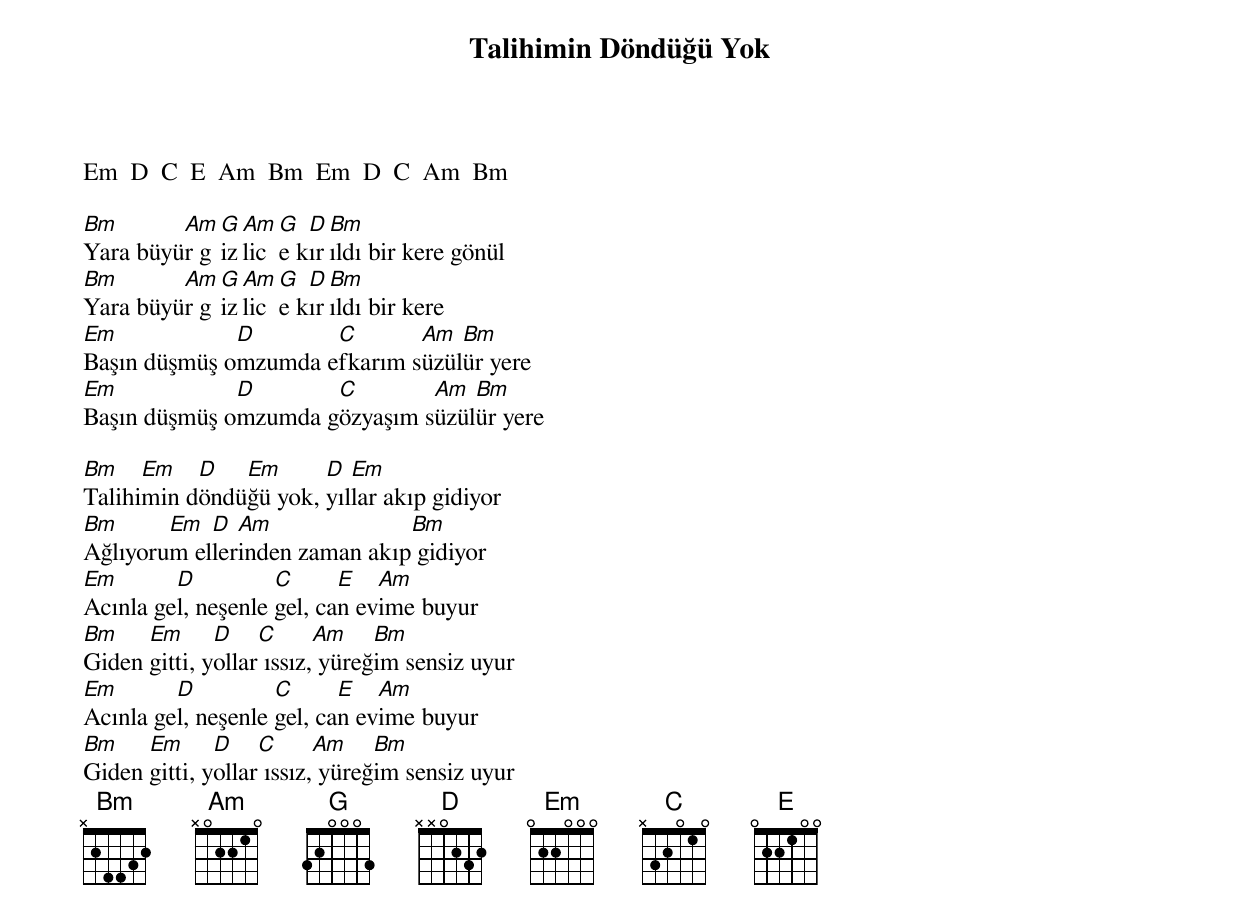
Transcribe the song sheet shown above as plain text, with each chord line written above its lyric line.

{title: Talihimin Döndüğü Yok}
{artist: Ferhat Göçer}

Em  D  C  E  Am  Bm  Em  D  C  Am  Bm

Bm       Am G Am G  D Bm
Yara büyür gizlice kırıldı bir kere gönül
Bm       Am G Am G  D Bm
Yara büyür gizlice kırıldı bir kere
Em            D       C       Am  Bm
Başın düşmüş omzumda efkarım süzülür yere
Em            D       C        Am  Bm
Başın düşmüş omzumda gözyaşım süzülür yere

Bm    Em   D   Em      D  Em
Talihimin döndüğü yok, yıllar akıp gidiyor
Bm      Em  D  Am              Bm
Ağlıyorum ellerinden zaman akıp gidiyor
Em       D          C      E   Am
Acınla gel, neşenle gel, can evime buyur
Bm    Em      D    C      Am    Bm
Giden gitti, yollar ıssız, yüreğim sensiz uyur
Em       D          C      E   Am
Acınla gel, neşenle gel, can evime buyur
Bm    Em      D    C      Am    Bm
Giden gitti, yollar ıssız, yüreğim sensiz uyur
